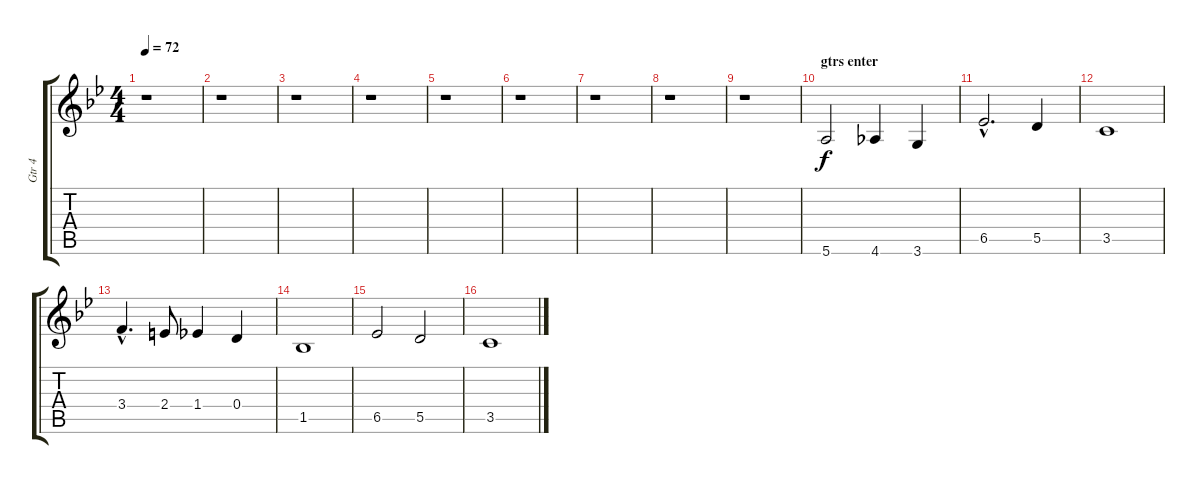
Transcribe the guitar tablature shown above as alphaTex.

\track ("Gtr 4" "Gtr 4") {instrument overdrivenguitar}
\staff {score tabs}
\tuning (E4 B3 G3 D3 A2 E2) {hide}
\ts (4 4)
\tempo 72
\clef g2
\ks bb
r.1{dy f} |
r.1 |
r.1 |
r.1 |
r.1 |
r.1 |
r.1 |
r.1 |
r.1 |
\section ("" "gtrs enter")
5.6.2 4.6.4 3.6.4 |
6.5{hac}.2{d} 5.5.4 |
3.5.1 |
3.4{hac}.4{d} 2.4.8 1.4.4 0.4.4 |
1.5.1 |
6.5.2 5.5.2 |
3.5.1
